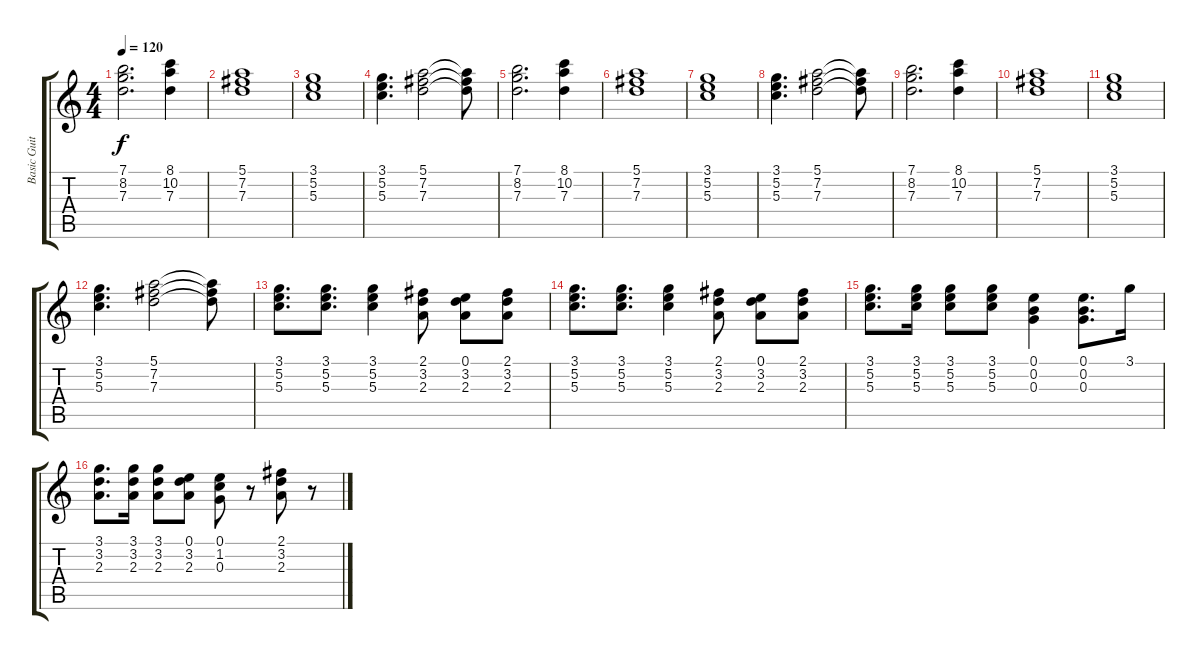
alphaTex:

\track ("Basic Guitar" "Basic Guit") {instrument acousticguitarsteel}
\staff {score tabs}
\tuning (E4 B3 G3 D3 A2 E2) {hide}
\ts (4 4)
\tempo 120
\clef g2
\ks c
(7.1 8.2 7.3).2{d dy f} (8.1 10.2 7.3).4 |
(5.1 7.2 7.3).1 |
(3.1 5.2 5.3).1 |
(3.1 5.2 5.3).4{d} (5.1 7.2 7.3).2 (5.1{t} 7.2{t} 7.3{t}).8 |
(7.1 8.2 7.3).2{d} (8.1 10.2 7.3).4 |
(5.1 7.2 7.3).1 |
(3.1 5.2 5.3).1 |
(3.1 5.2 5.3).4{d} (5.1 7.2 7.3).2 (5.1{t} 7.2{t} 7.3{t}).8 |
(7.1 8.2 7.3).2{d} (8.1 10.2 7.3).4 |
(5.1 7.2 7.3).1 |
(3.1 5.2 5.3).1 |
(3.1 5.2 5.3).4{d} (5.1 7.2 7.3).2 (5.1{t} 7.2{t} 7.3{t}).8 |
(3.1 5.2 5.3).8{d} (3.1 5.2 5.3).8{d} (3.1 5.2 5.3).4 (2.1 3.2 2.3).8 (0.1 3.2 2.3).8 (2.1 3.2 2.3).8 |
(3.1 5.2 5.3).8{d} (3.1 5.2 5.3).8{d} (3.1 5.2 5.3).4 (2.1 3.2 2.3).8 (0.1 3.2 2.3).8 (2.1 3.2 2.3).8 |
(3.1 5.2 5.3).8{d} (3.1 5.2 5.3).16 (3.1 5.2 5.3).8 (3.1 5.2 5.3).8 (0.1 0.2 0.3).4 (0.1 0.2 0.3).8{d} 3.1.16 |
(3.1 3.2 2.3).8{d} (3.1 3.2 2.3).16 (3.1 3.2 2.3).8 (0.1 3.2 2.3).8 (0.1 1.2 0.3).8 r.8 (2.1 3.2 2.3).8 r.8
